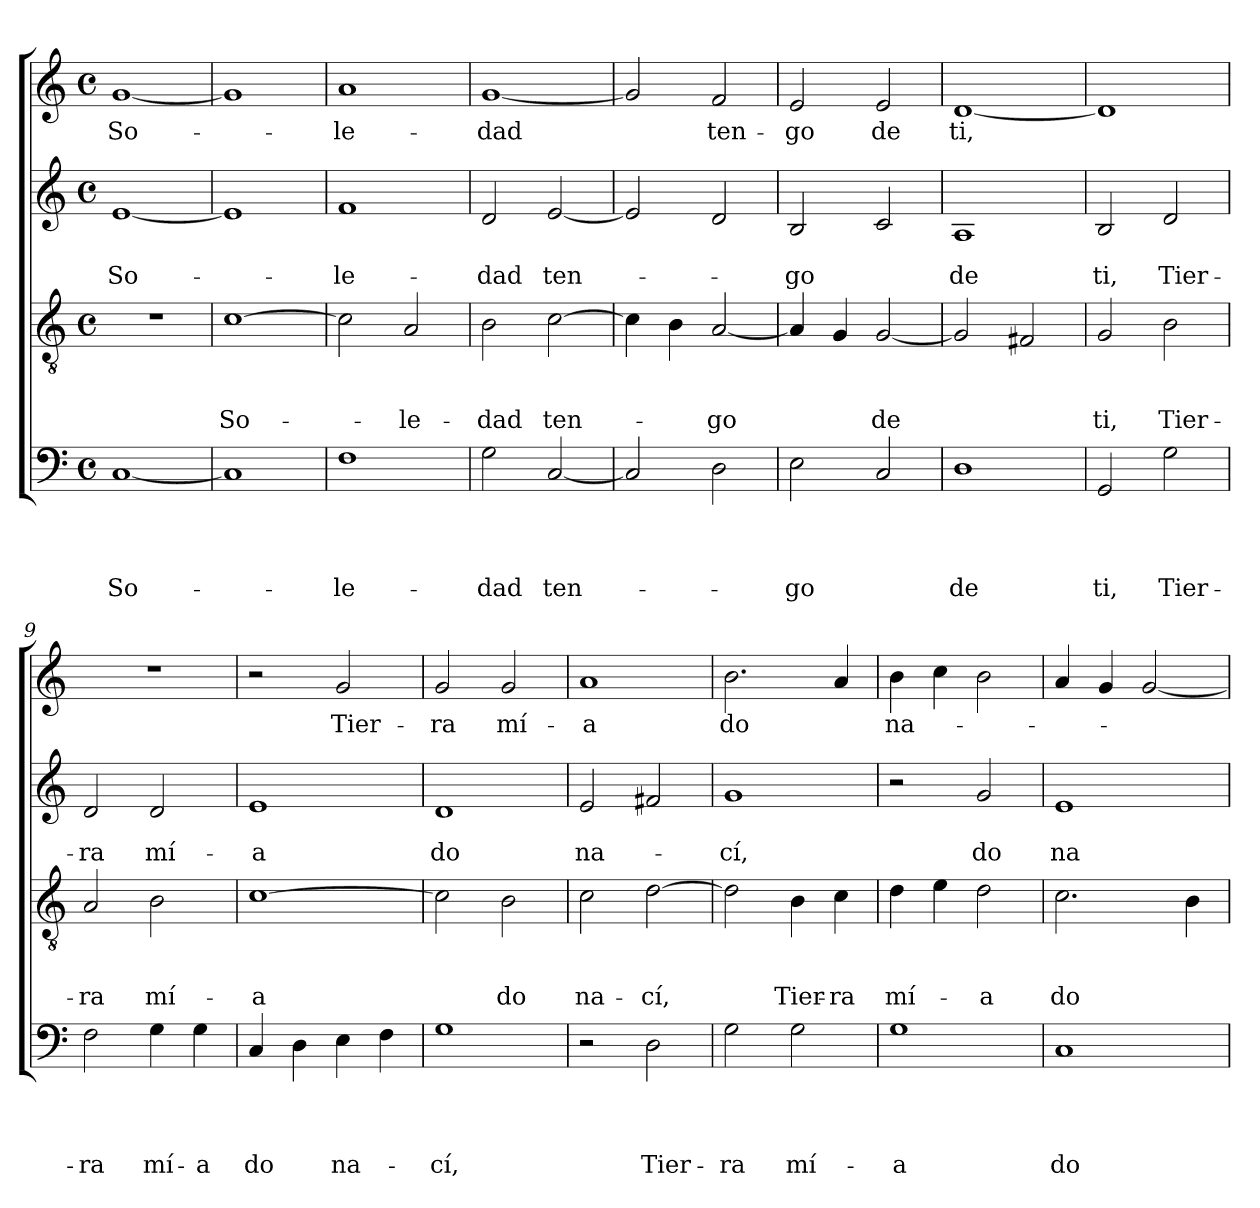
**kern	**text	**text	**text	**text	**kern	**text	**text	**text	**kern	**text	**text	**kern	**text
*part4	*part4	*part4	*part4	*part4	*part3	*part3	*part3	*part3	*part2	*part2	*part2	*part1	*part1
*staff4	*staff4	*staff4	*staff4	*staff4	*staff3	*staff3	*staff3	*staff3	*staff2	*staff2	*staff2	*staff1	*staff1
*clefF4	*	*	*	*	*clefGv2	*	*	*	*clefG2	*	*	*clefG2	*
*k[]	*	*	*	*	*k[]	*	*	*	*k[]	*	*	*k[]	*
*C:	*	*	*	*	*C:	*	*	*	*C:	*	*	*C:	*
*M4/4	*	*	*	*	*M4/4	*	*	*	*M4/4	*	*	*M4/4	*
*met(c)	*	*	*	*	*met(c)	*	*	*	*met(c)	*	*	*met(c)	*
=1	=1	=1	=1	=1	=1	=1	=1	=1	=1	=1	=1	=1	=1
!	!	!	!	!LO:LY:b	!	!	!	!	!	!	!LO:LY:b	!	!LO:LY:b
[<1C	.	.	.	So-	1r	.	.	.	[<1e	.	So-	[<1g	So-
=2	=2	=2	=2	=2	=2	=2	=2	=2	=2	=2	=2	=2	=2
!	!	!	!	!	!	!	!	!LO:LY:b	!	!	!	!	!
1C]	.	.	.	.	[>1c	.	.	So-	1e]	.	.	1g]	.
=3	=3	=3	=3	=3	=3	=3	=3	=3	=3	=3	=3	=3	=3
!	!	!	!	!LO:LY:b	!	!	!	!	!	!	!LO:LY:b	!	!LO:LY:b
1F	.	.	.	-le-	2c\]	.	.	.	1f	.	-le-	1a	-le-
!	!	!	!	!	!	!	!	!LO:LY:b	!	!	!	!	!
.	.	.	.	.	2A/	.	.	-le-	.	.	.	.	.
=4	=4	=4	=4	=4	=4	=4	=4	=4	=4	=4	=4	=4	=4
!	!	!	!	!LO:LY:b	!	!	!	!LO:LY:b	!	!	!LO:LY:b	!	!LO:LY:b
2G\	.	.	.	-dad	2B\	.	.	-dad	2d/	.	-dad	[<1g	-dad
!	!	!	!	!LO:LY:b	!	!	!	!LO:LY:b	!	!	!LO:LY:b	!	!
[<2C/	.	.	.	ten-	[>2c\	.	.	ten-	[<2e/	.	ten-	.	.
=5	=5	=5	=5	=5	=5	=5	=5	=5	=5	=5	=5	=5	=5
2C/]	.	.	.	.	4c\]	.	.	.	2e/]	.	.	2g/]	.
.	.	.	.	.	4B\	.	.	.	.	.	.	.	.
!	!	!	!	!	!	!	!	!LO:LY:b	!	!	!	!	!LO:LY:b
2D\	.	.	.	.	[<2A/	.	.	-go	2d/	.	.	2f/	ten-
=6	=6	=6	=6	=6	=6	=6	=6	=6	=6	=6	=6	=6	=6
!	!	!	!	!LO:LY:b	!	!	!	!	!	!	!LO:LY:b	!	!LO:LY:b
2E\	.	.	.	-go	4A/]	.	.	.	2B/	.	-go	2e/	-go
.	.	.	.	.	4G/	.	.	.	.	.	.	.	.
!	!	!	!	!	!	!	!	!LO:LY:b	!	!	!	!	!LO:LY:b
2C/	.	.	.	.	[<2G/	.	.	de	2c/	.	.	2e/	de
=7	=7	=7	=7	=7	=7	=7	=7	=7	=7	=7	=7	=7	=7
!	!	!	!	!LO:LY:b	!	!	!	!	!	!	!LO:LY:b	!	!LO:LY:b
1D	.	.	.	de	2G/]	.	.	.	1A	.	de	[<1d	ti,
.	.	.	.	.	2F#X/	.	.	.	.	.	.	.	.
!!LO:LB:g=z
=8	=8	=8	=8	=8	=8	=8	=8	=8	=8	=8	=8	=8	=8
!	!	!	!	!LO:LY:b	!	!	!	!LO:LY:b	!	!	!LO:LY:b	!	!
2GG/	.	.	.	ti,	2G/	.	.	ti,	2B/	.	ti,	1d]	.
!	!	!	!	!LO:LY:b	!	!	!	!LO:LY:b	!	!	!LO:LY:b	!	!
2G\	.	.	.	Tier-	2B\	.	.	Tier-	2d/	.	Tier-	.	.
=9	=9	=9	=9	=9	=9	=9	=9	=9	=9	=9	=9	=9	=9
!	!	!	!	!LO:LY:b	!	!	!	!LO:LY:b	!	!	!LO:LY:b	!	!
2F\	.	.	.	-ra	2A/	.	.	-ra	2d/	.	-ra	1r	.
!	!	!	!	!LO:LY:b	!	!	!	!LO:LY:b	!	!	!LO:LY:b	!	!
4G\	.	.	.	mí-	2B\	.	.	mí-	2d/	.	mí-	.	.
!	!	!	!	!LO:LY:b	!	!	!	!	!	!	!	!	!
4G\	.	.	.	-a	.	.	.	.	.	.	.	.	.
=10	=10	=10	=10	=10	=10	=10	=10	=10	=10	=10	=10	=10	=10
!	!	!	!	!LO:LY:b	!	!	!	!LO:LY:b	!	!	!LO:LY:b	!	!
4C/	.	.	.	do	[>1c	.	.	-a	1e	.	-a	2r	.
4D\	.	.	.	.	.	.	.	.	.	.	.	.	.
!	!	!	!	!LO:LY:b	!	!	!	!	!	!	!	!	!LO:LY:b
4E\	.	.	.	na-	.	.	.	.	.	.	.	2g/	Tier-
4F\	.	.	.	.	.	.	.	.	.	.	.	.	.
=11	=11	=11	=11	=11	=11	=11	=11	=11	=11	=11	=11	=11	=11
!	!	!	!	!LO:LY:b	!	!	!	!	!	!	!LO:LY:b	!	!LO:LY:b
1G	.	.	.	-cí,	2c\]	.	.	.	1d	.	do	2g/	-ra
!	!	!	!	!	!	!	!	!LO:LY:b	!	!	!	!	!LO:LY:b
.	.	.	.	.	2B\	.	.	do	.	.	.	2g/	mí-
=12	=12	=12	=12	=12	=12	=12	=12	=12	=12	=12	=12	=12	=12
!	!	!	!	!	!	!	!	!LO:LY:b	!	!	!LO:LY:b	!	!LO:LY:b
2r	.	.	.	.	2c\	.	.	na-	2e/	.	na-	1a	-a
!	!	!	!	!LO:LY:b	!	!	!	!LO:LY:b	!	!	!	!	!
2D\	.	.	.	Tier-	[>2d\	.	.	-cí,	2f#X/	.	.	.	.
=13	=13	=13	=13	=13	=13	=13	=13	=13	=13	=13	=13	=13	=13
!	!	!	!	!LO:LY:b	!	!	!	!	!	!	!LO:LY:b	!	!LO:LY:b
2G\	.	.	.	-ra	2d\]	.	.	.	1g	.	-cí,	2.b\	do
!	!	!	!	!LO:LY:b	!	!	!	!LO:LY:b	!	!	!	!	!
2G\	.	.	.	mí-	4B\	.	.	Tier-	.	.	.	.	.
!	!	!	!	!	!	!	!	!LO:LY:b	!	!	!	!	!
.	.	.	.	.	4c\	.	.	-ra	.	.	.	4a/	.
=14	=14	=14	=14	=14	=14	=14	=14	=14	=14	=14	=14	=14	=14
!	!	!	!	!LO:LY:b	!	!	!	!LO:LY:b	!	!	!	!	!LO:LY:b
1G	.	.	.	-a	4d\	.	.	mí-	2r	.	.	4b\	na-
.	.	.	.	.	4e\	.	.	.	.	.	.	4cc\	.
!	!	!	!	!	!	!	!	!LO:LY:b	!	!	!LO:LY:b	!	!
.	.	.	.	.	2d\	.	.	-a	2g/	.	do	2b\	.
=15	=15	=15	=15	=15	=15	=15	=15	=15	=15	=15	=15	=15	=15
!	!	!	!	!LO:LY:b	!	!	!	!LO:LY:b	!	!	!LO:LY:b	!	!
1C	.	.	.	do	2.c\	.	.	do	1e	.	na-	4a/	.
.	.	.	.	.	.	.	.	.	.	.	.	4g/	.
.	.	.	.	.	.	.	.	.	.	.	.	[<2g/	.
.	.	.	.	.	4B\	.	.	.	.	.	.	.	.
=	=	=	=	=	=	=	=	=	=	=	=	=	=
*-	*-	*-	*-	*-	*-	*-	*-	*-	*-	*-	*-	*-	*-
